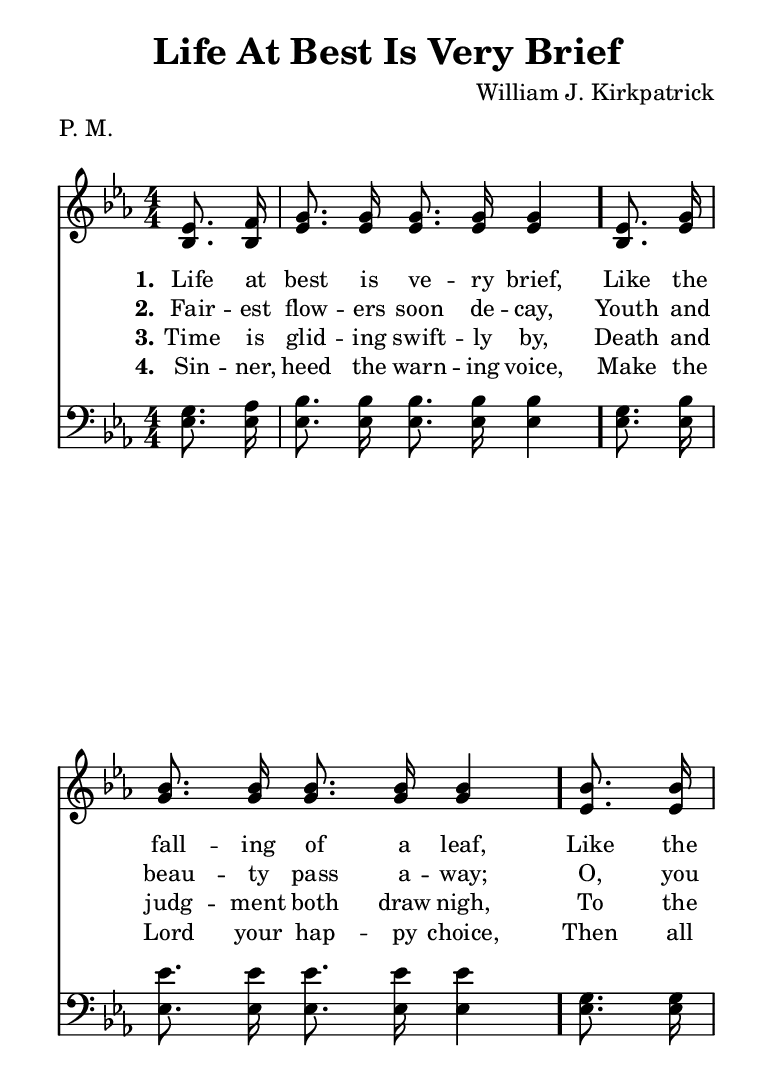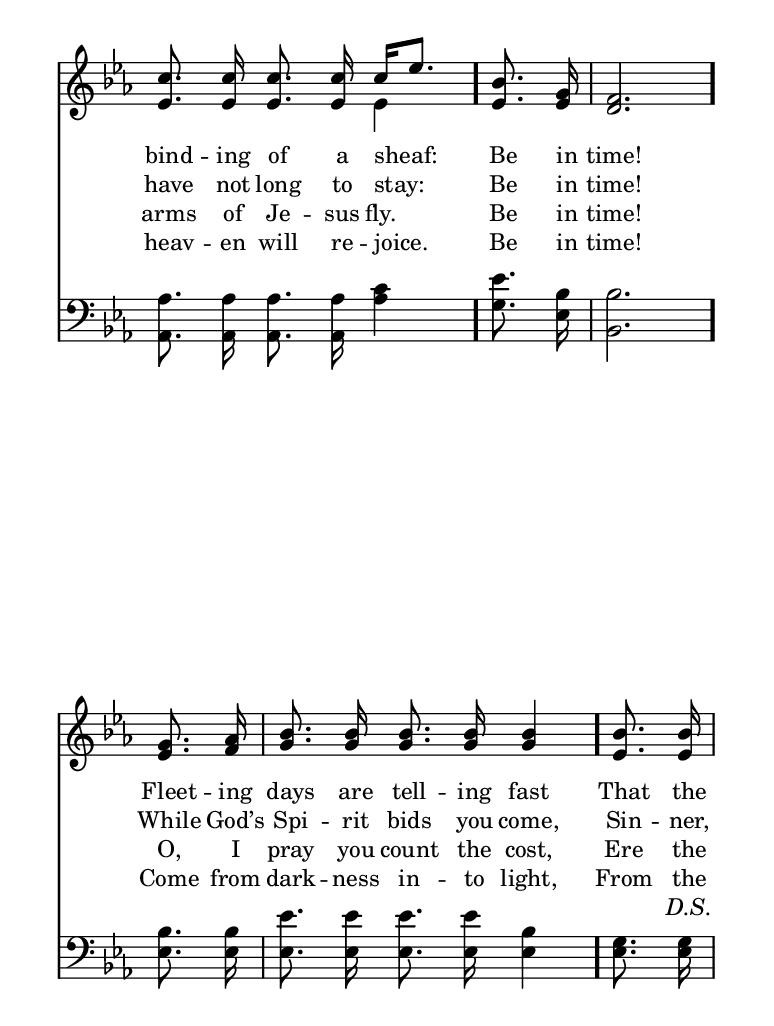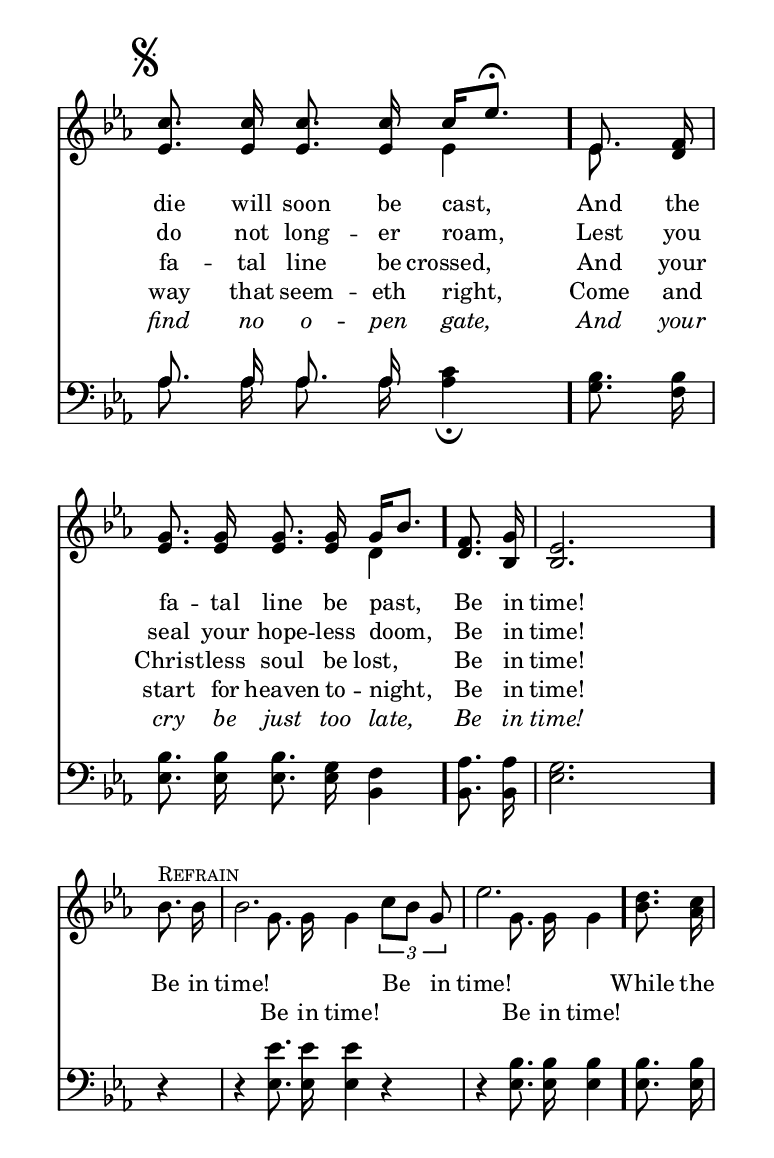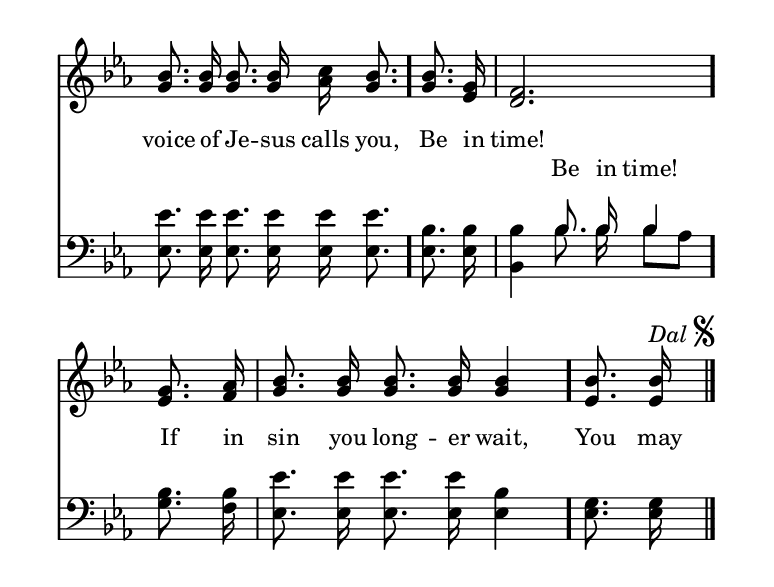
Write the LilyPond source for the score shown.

\include "common/global.ily"
\paper {
  \include "common/paper.ily"
  ragged-last-bottom = ##t
  systems-per-page = #(cond (is-eogsized 4) (#t #f))
  page-count = #(cond (is-eogsized 2) (#t #f))
  system-count = #(cond (is-eogsized 6) (#t #f))
}

\header{
  hymnnumber = "102"
  title = "Life At Best Is Very Brief"
  tunename = ""
  meter = "P. M."
  poet = ""
  composer = "William J. Kirkpatrick"
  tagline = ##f
}

% for fermata in MIDI
ta = { \tempo 4=80 }
tb = { \tempo 4=40 }
marksegno = { \mark \markup { \musicglyph #"scripts.segno" } }

patternAAds = { c8. c16 c8. c16 c4 }
patternAA = { \ta c8. c16 | \patternAAds }
patternABds = { \ta c8. c16 c8. c16 c16[ c8.] }
patternAB = { \ta c8. c16 \patternABds }
patternACds = { c8. c16 c8. c16 \tb c4 \ta }
patternAC = { \ta c8. c16 | \patternACds }

patternBA = { \ta c8. c16 | c2. }

patternCA = { \ta c8. c16 | c8. c16 c8. c16 c16 c8. }

lyricsInvis = { \override LyricText.stencil = ##f \override LyricHyphen.stencil = ##f }
lyricsVis = { \revert LyricText.stencil \revert LyricHyphen.stencil }

global = {
  \include "common/overrides.ily"
  \override Staff.TimeSignature.style = #'numbered
  \time 4/4
  \override Score.MetronomeMark.transparent = ##t % hide all fermata changes too
  \ta
  \key ees \major
  \partial 4
  \autoBeamOff
}

notesSoprano = {
\global
\relative c' {

  \changePitch \patternAA { ees f | g g g g g }
  \changePitch \patternAA { ees g | bes bes bes bes bes }
  \changePitch \patternAB { bes bes | c c c c c ees }
  \changePitch \patternBA { bes g | f }

  \changePitch \patternAA { g aes | bes bes bes bes bes}
  \changePitch \patternAB { bes bes | c c c c c ees \fermata }
  \changePitch \patternAB { ees, f | g g g g g bes }
  \changePitch \patternBA { f g | ees }

  << s^\markup { \small \caps "Refrain" }
  { bes'8. bes16 | bes2. \tuplet 3/2 { c8[ bes] g } | ees'2. } >>
  \changePitch \patternCA { d c | bes bes bes bes c bes }
  bes8. g16 | f2.
  \changePitch \patternAA { g aes | bes bes bes bes bes }
  bes8. bes16^\markup { \italic { Dal } \raise #1 \musicglyph #"scripts.segno" }

  \bar "|."

}
}

notesSopranoDS = {
\relative c'' {
  \changePitch \patternABds { c c c c c ees \fermata }
  \changePitch \patternAB { ees, f | g g g g g bes }
  \changePitch \patternBA { f g | ees }
}
}

notesAlto = {
\global
\relative e' {

  \changePitch \patternAA { bes bes | ees ees ees ees ees }
  \changePitch \patternAA { bes ees | g g g g g }
  \changePitch \patternAA { ees ees | ees ees ees ees ees }
  \changePitch \patternBA { ees ees | d }

  \changePitch \patternAA { ees f | g g g g g }
  \changePitch \patternAA { ees ees | ees ees ees ees ees }
  \changePitch \patternAA { ees d | ees ees ees ees d }
  \changePitch \patternBA { d bes | bes }

  r4 | r4 g'8. g16 g4 r4 | r4 g8. g16 g4
  \changePitch \patternCA { bes aes | g g g g aes g }
  g8. ees16 | d2.
  \changePitch \patternAA { ees f | g g g g g }
  ees8. ees16

}
}

notesAltoDS = {
\relative e' {
  \changePitch \patternAAds { ees ees ees ees ees }
  \changePitch \patternAA { ees d | ees ees ees ees d }
  \changePitch \patternBA { d bes | bes }
}
}

notesAltoSecond = {
\autoBeamOff
\relative e' {
\override NoteHead.font-size = #-4 {
\repeat unfold 29 \skip 4
bes4 c8. c16 bes4
}
}
}

notesTenor = {
\global
\relative a {

  \changePitch \patternAA { g aes | bes bes bes bes bes }
  \changePitch \patternAA { g bes | ees ees ees ees ees }
  \changePitch \patternAA { g, g | aes aes aes aes c }
  \changePitch \patternBA { ees bes | bes }

  \changePitch \patternAA { bes bes | ees ees ees ees bes }
  \changePitch \patternAA { g g | aes aes aes aes c }
  \changePitch \patternAA { bes bes | bes bes bes g f }
  \changePitch \patternBA { aes aes | g }

  r4 | r4 ees'8. ees16 ees4 r4 | r4 bes8. bes16 bes4
  \changePitch \patternCA { bes bes | ees ees ees ees ees ees }
  bes8. bes16 | bes4 bes8. bes16 bes4
  \changePitch \patternAA { bes bes | ees ees ees ees bes }
  g8. g16

}
}

notesTenorDS = {
\relative a {
  \changePitch \patternAAds { aes aes aes aes c }
  \changePitch \patternAA { bes bes | bes bes bes g f }
  \changePitch \patternBA { aes aes | g }
}
}

notesTenorSecond = {
\autoBeamOff
\relative a {
\override NoteHead.font-size = #-4 {
\repeat unfold 29 \skip 4
g4 aes8. aes16 g4
}
}
}

notesBass = {
\global
\relative f {

  \changePitch \patternAA { ees ees | ees ees ees ees ees }
  \changePitch \patternAA { ees ees | ees ees ees ees ees }
  \changePitch \patternAA { ees ees | aes, aes aes aes aes' }
  \changePitch \patternBA { g ees | bes }

  \changePitch \patternAA { ees ees | ees ees ees ees ees }
  \changePitch \patternAC { ees ees | aes aes aes aes aes_\fermata }
  \changePitch \patternAA { g f | ees ees ees ees bes }
  \changePitch \patternBA { bes bes | ees }

  r4 | r4 ees8. ees16 ees4 r4 | r4 ees8. ees16 ees4
  \changePitch \patternCA { ees ees | ees ees ees ees ees ees }
  ees8. ees16 | bes4 bes'8. bes16 bes8[ aes8]
  \changePitch \patternAA { g f | ees ees ees ees ees }
  ees8. ees16

}
}

notesBassDS = {
\relative f {
  \changePitch \patternACds { aes aes aes aes aes }
  \changePitch \patternAA { g f | ees ees ees ees bes }
  \changePitch \patternBA { bes bes | ees }
}
}

notesBassSecond = {
\autoBeamOff
\relative f, {
\override NoteHead.font-size = #-4 {
\repeat unfold 21 \skip 4
aes8. aes16 aes8. aes16
}
}
}

Refrain = \lyricmode {

Be in time! Be in time! \bar "."
While the voice of Je -- sus calls you, \bar "."
Be in time! \bar "."
If in sin you long -- er wait, \bar "."
You may %{HIDE>%} \lyricsInvis %{<HIDE%} find no open gate,
And your cry be just too late,
Be in time! %{HIDE>%} \lyricsVis %{<HIDE%}

}

underWords = \lyricmode {

{ \repeat unfold 48 { \skip 4 } }
Be in time! Be in time!
{ \repeat unfold 11 { \skip 4 } }
Be in time!

}

segnoWords = \lyricmode {

{ \repeat unfold 32 { \skip 4 } }
\override LyricText #'font-shape = #'italic
D.S. find no o -- pen gate,
And your cry be just too late,
Be in time!

}

wordsA = \lyricmode {
\set stanza = "1."

Life at best is ve -- ry brief, \bar "."
Like the fall -- ing of a leaf, \bar "."
Like the bind -- ing of a sheaf: \bar "."
Be in time! \bar "."
Fleet -- ing days are tell -- ing fast \bar "."
That the %{HIDE>%} \marksegno %{<HIDE%} die will soon be cast, \bar "."
And the fa -- tal line be past, \bar "."
Be in time! \bar "."

}

wordsB = \lyricmode {
\set stanza = "2."

Fair -- est flow -- ers soon de -- cay,
Youth and beau -- ty pass a -- way;
O, you have not long to stay:
Be in time!
While God’s Spi -- rit bids you come,
Sin -- ner, do not long -- er roam,
Lest you seal your hope -- less doom,
Be in time!

\Refrain

}

wordsC = \lyricmode {
\set stanza = "3."

Time is glid -- ing swift -- ly by,
Death and judg -- ment both draw nigh,
To the arms of Je -- sus fly.
Be in time!
O, I pray you count the cost,
Ere the fa -- tal line be crossed,
And your Christ -- less soul be lost,
Be in time!

}

wordsD = \lyricmode {
\set stanza = "4."

Sin -- ner, heed the warn -- ing voice,
Make the Lord your hap -- py choice,
Then all heav -- en will re -- joice.
Be in time!
Come from dark -- ness in -- to light,
From the way that seem -- eth right,
Come and start for heaven to -- night,
Be in time!

}

music = \context ChoirStaff <<
    \context Staff = upper <<
      \set Staff.autoBeaming = ##f
      \set ChoirStaff.systemStartDelimiter = #'SystemStartBar
      \set ChoirStaff.printPartCombineTexts = ##f
      \partcombine #'(2 . 9) \notesSoprano \notesAlto
      \context NullVoice = sopranos { \voiceOne << \notesSoprano >> }
      \context NullVoice = altos { \voiceTwo << \notesAlto >> }
      \context NullVoice = altosSecond { \voiceFour << \notesAltoSecond >> }
      \context Lyrics = one   \lyricsto sopranos \wordsA
      \context Lyrics = two   \lyricsto sopranos \wordsB
      \context Lyrics = three \lyricsto sopranos \wordsC
      \context Lyrics = four  \lyricsto sopranos \wordsD
    >>
    \new Lyrics \with { alignAboveContext = men } \lyricsto sopranos \segnoWords
    \context Staff = men <<
      \set Staff.autoBeaming = ##f
      \clef bass
      \set ChoirStaff.printPartCombineTexts = ##f
      \partcombine #'(2 . 9) \notesTenor \notesBass
      \context NullVoice = tenors { \voiceOne << \notesTenor >> }
      \context NullVoice = tenorsSecond { \voiceThree << \notesTenorSecond >> }
      \context NullVoice = basses { \voiceTwo << \notesBass >> }
      \context NullVoice = bassesSecond { \voiceFour << \notesBassSecond >> }
    >>
    \context Lyrics = three  \lyricsto tenors \underWords % XXX this causes alignment issues with soprano words ("fly", "lost")
  >>

musicDS = \context ChoirStaff <<
    \context Staff = upper <<
      \set Staff.autoBeaming = ##f
      \set ChoirStaff.systemStartDelimiter = #'SystemStartBar
      \context Voice  = sopranos { \voiceOne { \notesSoprano \notesSopranoDS } }
      \context Voice  = altos { \voiceTwo { \notesAlto \notesAltoDS } }
      \context Voice  = altosSecond { \voiceFour << \notesAltoSecond >> }
    >>
    \context Staff = men <<
      \set Staff.autoBeaming = ##f
      \clef bass
      \context Voice  = tenors { \voiceOne { \notesTenor \notesTenorDS } }
      \context Voice  = tenorsSecond { \voiceThree << \notesTenorSecond >> }
      \context Voice  = basses { \voiceTwo { \notesBass \notesBassDS } }
      \context Voice  = bassesSecond { \voiceFour << \notesBassSecond >> }
    >>
  >>

\score {
  \music
  \layout {
    \include "common/layout.ily"
  }
}

\score {
  \musicDS
  \midi{
    \include "common/midi.ily"
  }
}

\version "2.19.49"  % necessary for upgrading to future LilyPond versions.

% vi:set et ts=2 sw=2 ai nocindent syntax=lilypond:
